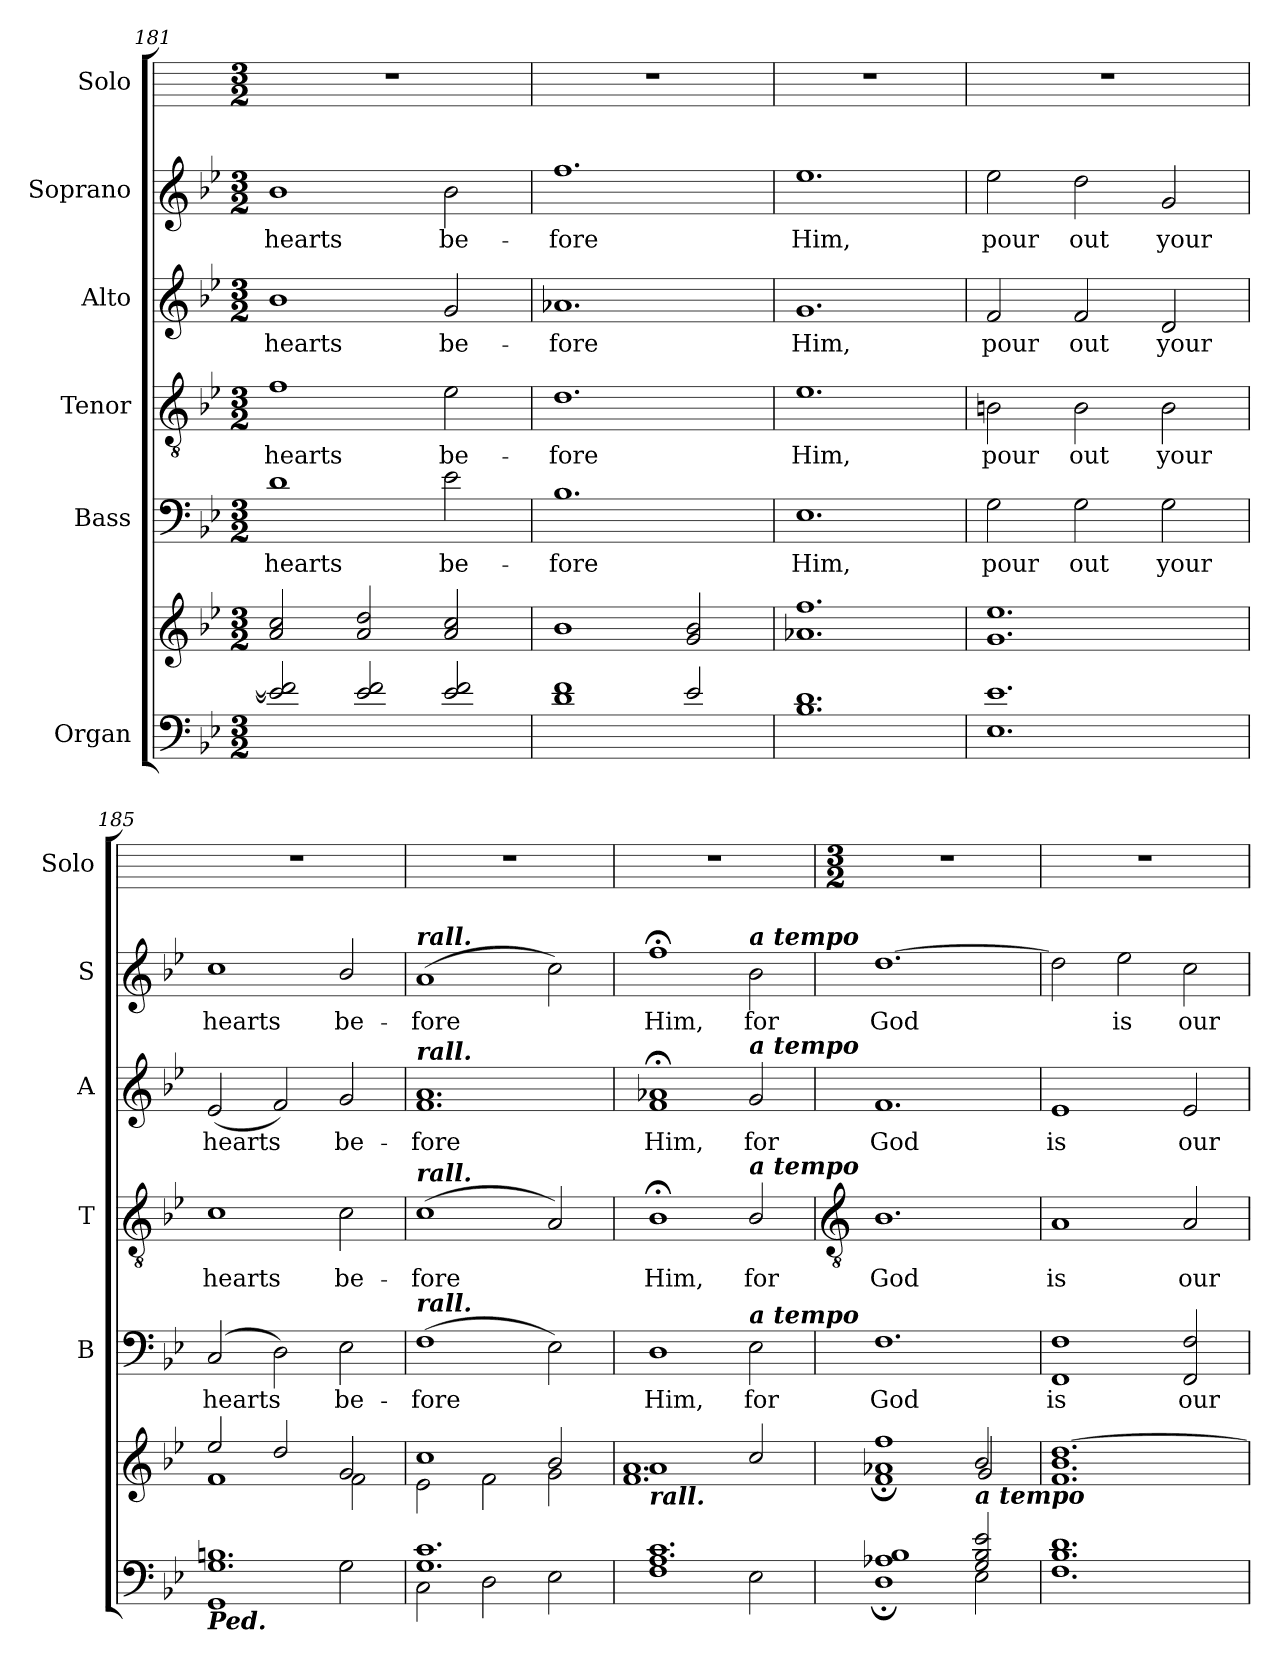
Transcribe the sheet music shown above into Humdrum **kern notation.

**kern	**kern	**kern	**text	**kern	**text	**kern	**text	**kern	**text	**kern
*part6	*part6	*part5	*part5	*part4	*part4	*part3	*part3	*part2	*part2	*part1
*staff7	*staff6	*staff5	*staff5	*staff4	*staff4	*staff3	*staff3	*staff2	*staff2	*staff1
*I"Organ	*	*I"Bass	*	*I"Tenor	*	*I"Alto	*	*I"Soprano	*	*I"Solo
*	*	*I'B	*	*I'T	*	*I'A	*	*I'S	*	*I'Solo
*clefF4	*clefG2	*clefF4	*	*clefGv2	*	*clefG2	*	*clefG2	*	*
*k[b-e-]	*k[b-e-]	*k[b-e-]	*	*k[b-e-]	*	*k[b-e-]	*	*k[b-e-]	*	*
*B-:	*B-:	*B-:	*	*B-:	*	*B-:	*	*B-:	*	*
*M3/2	*M3/2	*M3/2	*	*M3/2	*	*M3/2	*	*M3/2	*	*M3/2
=181	=181	=181	=181	=181	=181	=181	=181	=181	=181	=181
*^	*^	*	*	*	*	*	*	*	*	*
!	!	!	!	!	!LO:LY:b	!	!LO:LY:b	!	!LO:LY:b	!	!LO:LY:b	!
2e-/] 2f/]	1.ryy	2a/ 2cc/	1.ryy	1d	hearts	1f	hearts	1b-	hearts	1b-	hearts	1.r
2e-/ 2f/	.	2a/ 2dd/	.	.	.	.	.	.	.	.	.	.
!	!	!	!	!	!LO:LY:b	!	!LO:LY:b	!	!LO:LY:b	!	!LO:LY:b	!
2e-/ 2f/	.	2a/ 2cc/	.	2e-	be-	2e-	be-	2g	be-	2b-	be-	.
=182	=182	=182	=182	=182	=182	=182	=182	=182	=182	=182	=182	=182
!	!	!	!	!	!LO:LY:b	!	!LO:LY:b	!	!LO:LY:b	!	!LO:LY:b	!
1d/ 1f/	1.ryy	1b-/	1.ryy	1.B-	-fore	1.d	-fore	1.a-X	-fore	1.ff	-fore	1.r
2e-/	.	2g/ 2b-/	.	.	.	.	.	.	.	.	.	.
=183	=183	=183	=183	=183	=183	=183	=183	=183	=183	=183	=183	=183
!	!	!	!	!	!LO:LY:b	!	!LO:LY:b	!	!LO:LY:b	!	!LO:LY:b	!
1.B-/ 1.d/	1.ryy	1.a-X/ 1.ff/	1.ryy	1.E-	Him,	1.e-	Him,	1.g	Him,	1.ee-	Him,	1.r
=184	=184	=184	=184	=184	=184	=184	=184	=184	=184	=184	=184	=184
!	!	!	!	!	!LO:LY:b	!	!LO:LY:b	!	!LO:LY:b	!	!LO:LY:b	!
1.E-/ 1.e-/	1.ryy	1.g/ 1.ee-/	1.ryy	2G	pour	2Bn	pour	2f	pour	2ee-	pour	1.r
!	!	!	!	!	!LO:LY:b	!	!LO:LY:b	!	!LO:LY:b	!	!LO:LY:b	!
.	.	.	.	2G	out	2B	out	2f	out	2dd	out	.
!	!	!	!	!	!LO:LY:b	!	!LO:LY:b	!	!LO:LY:b	!	!LO:LY:b	!
.	.	.	.	2G	your	2B	your	2d	your	2g	your	.
=185	=185	=185	=185	=185	=185	=185	=185	=185	=185	=185	=185	=185
!LO:TX:b:Bi:t=Ped.	!	!	!	!	!	!	!	!	!	!	!	!
!	!	!	!	!	!LO:LY:b	!	!LO:LY:b	!	!LO:LY:b	!	!LO:LY:b	!
1.G/ 1.Bn/	1GG\	2ee-/	1f\	(<2C	hearts	1c	hearts	(<2e-	hearts	1cc	hearts	1.r
.	.	2dd/	.	2D)	.	.	.	2f)	.	.	.	.
!	!	!	!	!	!LO:LY:b	!	!LO:LY:b	!	!LO:LY:b	!	!LO:LY:b	!
.	2G\	2g/	2f\	2E-	be-	2c	be-	2g	be-	2b-/	be-	.
=186	=186	=186	=186	=186	=186	=186	=186	=186	=186	=186	=186	=186
!	!	!	!	!	!	!	!	!	!	!LO:TX:a:Bi:t=rall.	!	!
!	!	!	!	!	!	!	!	!LO:TX:a:Bi:t=rall.	!	!	!	!
!	!	!	!	!	!	!LO:TX:a:Bi:t=rall.	!	!	!	!	!	!
!	!	!	!	!LO:TX:a:Bi:t=rall.	!	!	!	!	!	!	!	!
!	!	!	!	!	!LO:LY:b	!	!LO:LY:b	!	!LO:LY:b	!	!LO:LY:b	!
1.G/ 1.c/	2C\	1cc/	2e-\	(>1F	-fore	(<1c	-fore	1.f 1.a	-fore	(>1a	-fore	1.r
.	2D\	.	2f\	.	.	.	.	.	.	.	.	.
.	2E-\	2b-/	2g\	2E-)	.	2A)	.	.	.	2cc)	.	.
=187	=187	=187	=187	=187	=187	=187	=187	=187	=187	=187	=187	=187
!	!	!LO:TX:b:Bi:t=rall.	!	!	!	!	!	!	!	!	!	!
!	!	!	!	!	!LO:LY:b	!	!LO:LY:b	!	!LO:LY:b	!	!LO:LY:b	!
1.A/ 1.c/	1F\	1a/	1.f\ 1.a\	1D	Him,	1B-;<	Him,	1f;< 1a-X;<	Him,	1ff;<	Him,	1.r
!	!	!	!	!	!	!	!	!	!	!LO:TX:a:Bi:t=a tempo	!	!
!	!	!	!	!	!	!	!	!LO:TX:a:Bi:t=a tempo	!	!	!	!
!	!	!	!	!	!	!LO:TX:a:Bi:t=a tempo	!	!	!	!	!	!
!	!	!	!	!LO:TX:a:Bi:t=a tempo	!	!	!	!	!	!	!	!
!	!	!	!	!	!LO:LY:b	!	!LO:LY:b	!	!LO:LY:b	!	!LO:LY:b	!
.	2E-\	2cc/	.	2E-	for	2B-/	for	2g	for	2b-	for	.
!!LO:LB:g=z
=188	=188	=188	=188	=188	=188	=188	=188	=188	=188	=188	=188	=188
*	*	*	*	*	*	*clefGv2	*	*	*	*	*	*
*	*	*	*	*	*	*	*	*	*	*	*	*M3/2
!	!	!	!	!	!LO:LY:b	!	!LO:LY:b	!	!LO:LY:b	!	!LO:LY:b	!
1A-X/ 1B-/	1D;\	1ff/	1f\;< 1a-X\;<	1.F	God	1.B-	God	1.f	God	[1.dd	God	1.r
!	!	!LO:TX:b:Bi:t=a tempo	!	!	!	!	!	!	!	!	!	!
2G/ 2B-/ 2e-/	2E-\	2b-/	2g/	.	.	.	.	.	.	.	.	.
!!LO:LB:g=z
=189	=189	=189	=189	=189	=189	=189	=189	=189	=189	=189	=189	=189
!	!	!	!	!	!LO:LY:b	!	!LO:LY:b	!	!LO:LY:b	!	!	!
1.B-/ 1.d/	1.F\	[1.dd/	1.f\ 1.b-\	1FF 1F	is	1A	is	1e-	is	2dd]	.	1.r
!	!	!	!	!	!	!	!	!	!	!	!LO:LY:b	!
.	.	.	.	.	.	.	.	.	.	2ee-	is	.
!	!	!	!	!	!LO:LY:b	!	!LO:LY:b	!	!LO:LY:b	!	!LO:LY:b	!
.	.	.	.	2FF 2F	our	2A	our	2e-	our	2cc	our	.
*v	*v	*	*	*	*	*	*	*	*	*	*	*
*	*v	*v	*	*	*	*	*	*	*	*	*
=	=	=	=	=	=	=	=	=	=	=
*-	*-	*-	*-	*-	*-	*-	*-	*-	*-	*-
